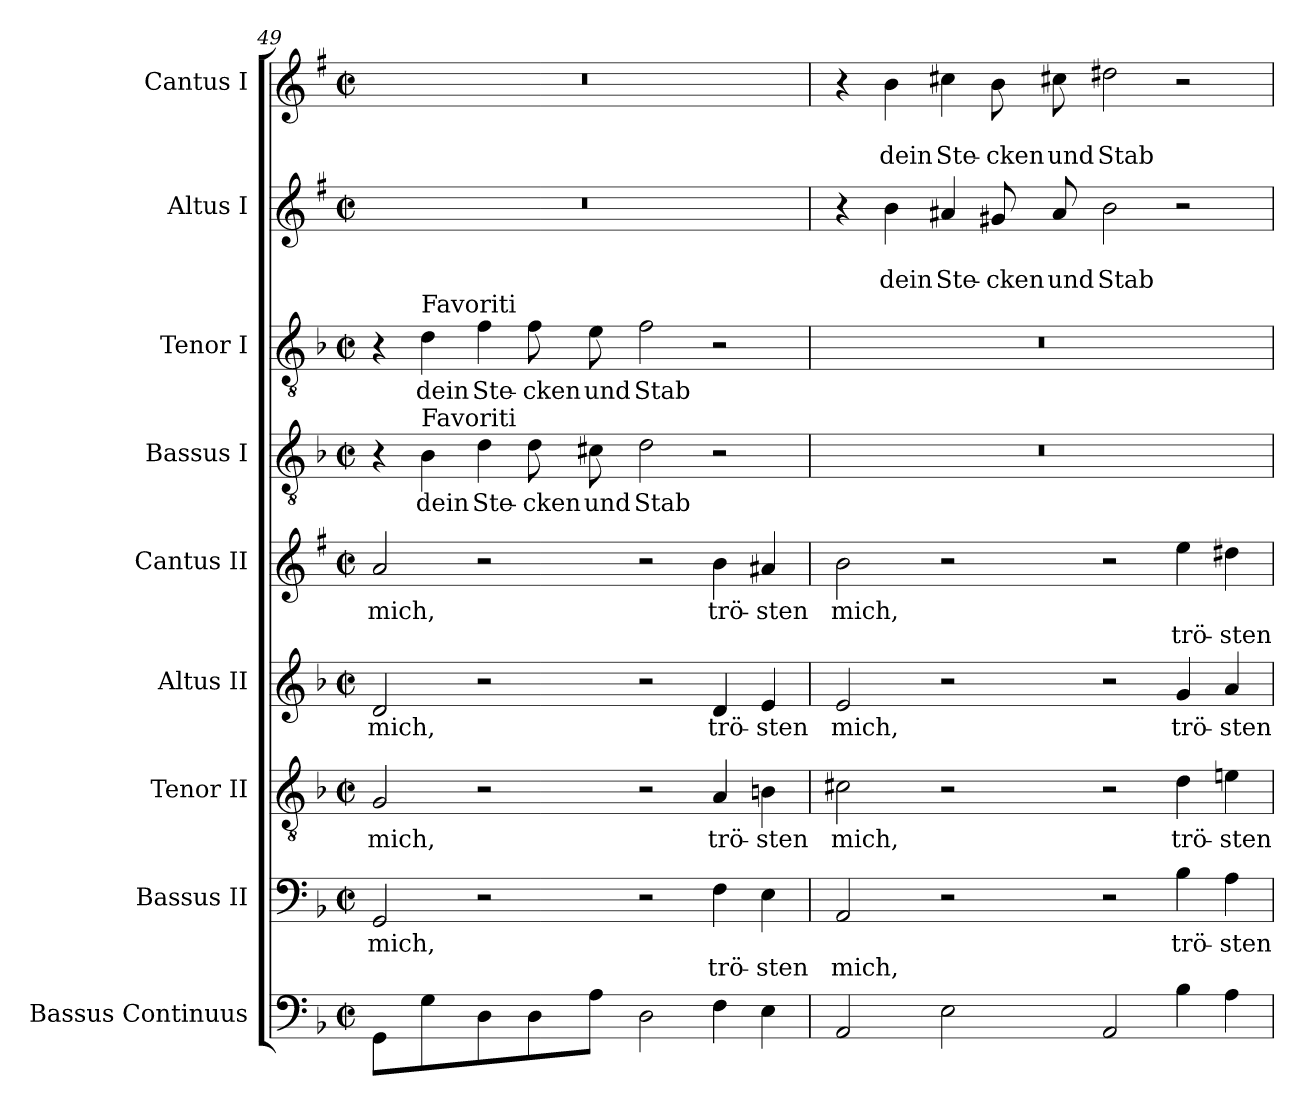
**kern	**kern	**text	**text	**kern	**text	**kern	**text	**kern	**text	**text	**kern	**text	**kern	**text	**kern	**text	**text	**kern	**text	**text
*part9	*part8	*part8	*part8	*part7	*part7	*part6	*part6	*part5	*part5	*part5	*part4	*part4	*part3	*part3	*part2	*part2	*part2	*part1	*part1	*part1
*staff9	*staff8	*staff8	*staff8	*staff7	*staff7	*staff6	*staff6	*staff5	*staff5	*staff5	*staff4	*staff4	*staff3	*staff3	*staff2	*staff2	*staff2	*staff1	*staff1	*staff1
*I"Bassus Continuus	*I"Bassus II	*	*	*I"Tenor II	*	*I"Altus II	*	*I"Cantus II	*	*	*I"Bassus I	*	*I"Tenor I	*	*I"Altus I	*	*	*I"Cantus I	*	*
*I'Bsn	*	*	*	*	*	*	*	*	*	*	*	*	*	*	*	*	*	*	*	*
*clefF4	*clefF4	*	*	*clefGv2	*	*clefG2	*	*clefG2	*	*	*clefGv2	*	*clefGv2	*	*clefG2	*	*	*clefG2	*	*
*	*	*	*	*	*	*	*	*ITrd1c2	*	*	*	*	*	*	*ITrd1c2	*	*	*ITrd1c2	*	*
*k[b-]	*k[b-]	*	*	*k[b-]	*	*k[b-]	*	*k[b-]	*	*	*k[b-]	*	*k[b-]	*	*k[b-]	*	*	*k[b-]	*	*
*F:	*F:	*	*	*F:	*	*F:	*	*F:	*	*	*F:	*	*F:	*	*F:	*	*	*F:	*	*
*M4/2	*M4/2	*	*	*M4/2	*	*M4/2	*	*M4/2	*	*	*M4/2	*	*M4/2	*	*M4/2	*	*	*M4/2	*	*
*met(c|)	*met(c|)	*	*	*met(c|)	*	*met(c|)	*	*met(c|)	*	*	*met(c|)	*	*met(c|)	*	*met(c|)	*	*	*met(c|)	*	*
=49	=49	=49	=49	=49	=49	=49	=49	=49	=49	=49	=49	=49	=49	=49	=49	=49	=49	=49	=49	=49
!	!	!LO:LY:b	!	!	!LO:LY:b	!	!LO:LY:b	!	!LO:LY:b	!	!	!	!	!	!	!	!	!	!	!
4GG	2GG	mich,	.	2G	mich,	2d	mich,	2g	mich,	.	4r	.	4r	.	0r	.	.	0r	.	.
!	!	!	!	!	!	!	!	!	!	!	!	!	!LO:TX:a:t=Favoriti	!	!	!	!	!	!	!
!	!	!	!	!	!	!	!	!	!	!	!LO:TX:a:t=Favoriti	!	!	!	!	!	!	!	!	!
!	!	!	!	!	!	!	!	!	!	!	!	!LO:LY:b	!	!LO:LY:b	!	!	!	!	!	!
4G	.	.	.	.	.	.	.	.	.	.	4B-	dein	4d	dein	.	.	.	.	.	.
!	!	!	!	!	!	!	!	!	!	!	!	!LO:LY:b	!	!LO:LY:b	!	!	!	!	!	!
4D	2r	.	.	2r	.	2r	.	2r	.	.	4d	Ste-	4f	Ste-	.	.	.	.	.	.
!	!	!	!	!	!	!	!	!	!	!	!	!LO:LY:b	!	!LO:LY:b	!	!	!	!	!	!
8D	.	.	.	.	.	.	.	.	.	.	8d	-cken	8f	-cken	.	.	.	.	.	.
!	!	!	!	!	!	!	!	!	!	!	!	!LO:LY:b	!	!LO:LY:b	!	!	!	!	!	!
8AJ	.	.	.	.	.	.	.	.	.	.	8c#X	und	8e	und	.	.	.	.	.	.
!	!	!	!	!	!	!	!	!	!	!	!	!LO:LY:b	!	!LO:LY:b	!	!	!	!	!	!
2D	2r	.	.	2r	.	2r	.	2r	.	.	2d	Stab	2f	Stab	.	.	.	.	.	.
!	!	!	!LO:LY:b	!	!LO:LY:b	!	!LO:LY:b	!	!LO:LY:b	!	!	!	!	!	!	!	!	!	!	!
4F	4F	.	trö-	4A	trö-	4d	trö-	4a	trö-	.	2r	.	2r	.	.	.	.	.	.	.
!	!	!	!LO:LY:b	!	!LO:LY:b	!	!LO:LY:b	!	!LO:LY:b	!	!	!	!	!	!	!	!	!	!	!
4E	4E	.	-sten	4Bn	-sten	4e	-sten	4g#X	-sten	.	.	.	.	.	.	.	.	.	.	.
=50	=50	=50	=50	=50	=50	=50	=50	=50	=50	=50	=50	=50	=50	=50	=50	=50	=50	=50	=50	=50
!	!	!	!LO:LY:b	!	!LO:LY:b	!	!LO:LY:b	!	!LO:LY:b	!	!	!	!	!	!	!	!	!	!	!
2AA	2AA	.	mich,	2c#X	mich,	2e	mich,	2a	mich,	.	0r	.	0r	.	4r	.	.	4r	.	.
!	!	!	!	!	!	!	!	!	!	!	!	!	!	!	!	!	!LO:LY:b	!	!	!LO:LY:b
.	.	.	.	.	.	.	.	.	.	.	.	.	.	.	4a	.	dein	4a	.	dein
!	!	!	!	!	!	!	!	!	!	!	!	!	!	!	!	!	!LO:LY:b	!	!	!LO:LY:b
2E	2r	.	.	2r	.	2r	.	2r	.	.	.	.	.	.	4g#X	.	Ste-	4bn	.	Ste-
!	!	!	!	!	!	!	!	!	!	!	!	!	!	!	!	!	!LO:LY:b	!	!	!LO:LY:b
.	.	.	.	.	.	.	.	.	.	.	.	.	.	.	8f#X	.	-cken	8a	.	-cken
!	!	!	!	!	!	!	!	!	!	!	!	!	!	!	!	!	!LO:LY:b	!	!	!LO:LY:b
.	.	.	.	.	.	.	.	.	.	.	.	.	.	.	8g#	.	und	8bn	.	und
!	!	!	!	!	!	!	!	!	!	!	!	!	!	!	!	!	!LO:LY:b	!	!	!LO:LY:b
2AA	2r	.	.	2r	.	2r	.	2r	.	.	.	.	.	.	2a	.	Stab	2cc#X	.	Stab
!	!	!LO:LY:b	!	!	!LO:LY:b	!	!LO:LY:b	!	!	!LO:LY:b	!	!	!	!	!	!	!	!	!	!
4B-	4B-	trö-	.	4d	trö-	4g	trö-	4dd	.	trö-	.	.	.	.	2r	.	.	2r	.	.
!	!	!LO:LY:b	!	!	!LO:LY:b	!	!LO:LY:b	!	!	!LO:LY:b	!	!	!	!	!	!	!	!	!	!
4A	4A	-sten	.	4en	-sten	4a	-sten	4cc#X	.	-sten	.	.	.	.	.	.	.	.	.	.
=	=	=	=	=	=	=	=	=	=	=	=	=	=	=	=	=	=	=	=	=
*-	*-	*-	*-	*-	*-	*-	*-	*-	*-	*-	*-	*-	*-	*-	*-	*-	*-	*-	*-	*-
